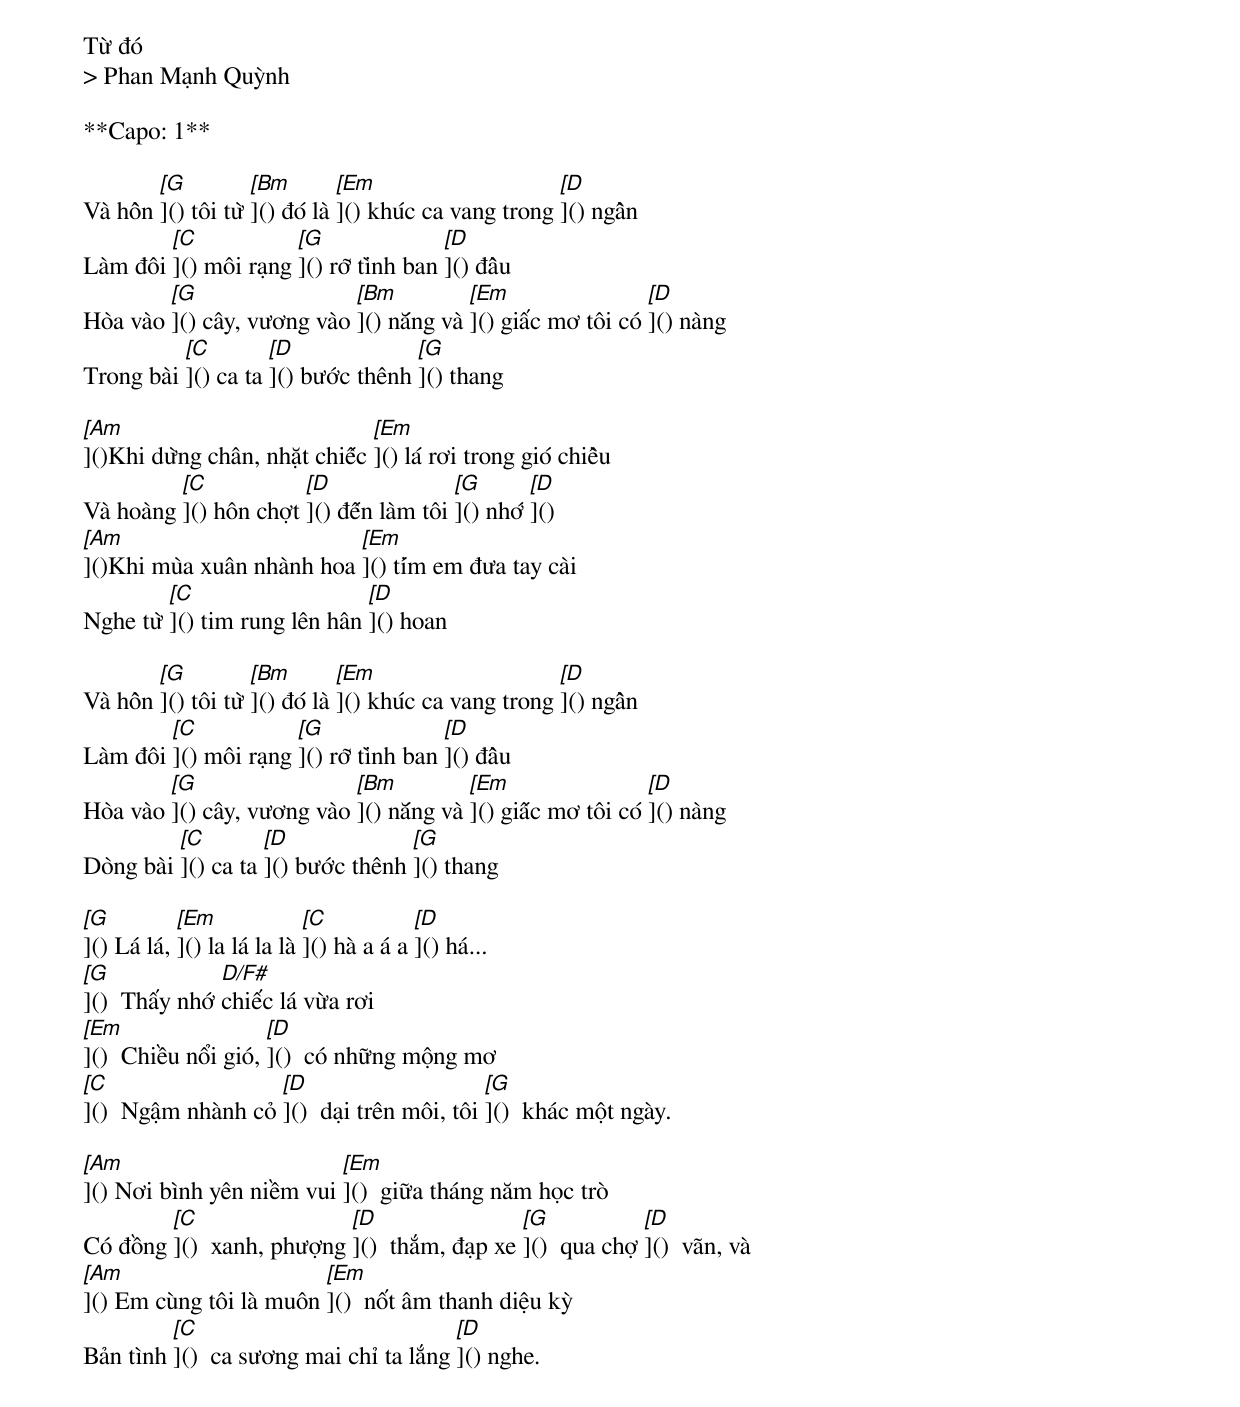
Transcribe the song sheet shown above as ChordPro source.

Từ đó
> Phan Mạnh Quỳnh

**Capo: 1**

Và hồn [[G]]() tôi từ [[Bm]]() đó là [[Em]]() khúc ca vang trong [[D]]() ngần
Làm đôi [[C]]() môi rạng [[G]]() rỡ tình ban [[D]]() đầu
Hòa vào [[G]]() cây, vương vào [[Bm]]() nắng và [[Em]]() giấc mơ tôi có [[D]]() nàng
Trong bài [[C]]() ca ta [[D]]() bước thênh [[G]]() thang

[[Am]]()Khi dừng chân, nhặt chiếc [[Em]]() lá rơi trong gió chiều
Và hoàng [[C]]() hôn chợt [[D]]() đến làm tôi [[G]]() nhớ [[D]]()
[[Am]]()Khi mùa xuân nhành hoa [[Em]]() tím em đưa tay cài
Nghe từ [[C]]() tim rung lên hân [[D]]() hoan

Và hồn [[G]]() tôi từ [[Bm]]() đó là [[Em]]() khúc ca vang trong [[D]]() ngần
Làm đôi [[C]]() môi rạng [[G]]() rỡ tình ban [[D]]() đầu
Hòa vào [[G]]() cây, vương vào [[Bm]]() nắng và [[Em]]() giấc mơ tôi có [[D]]() nàng
Dòng bài [[C]]() ca ta [[D]]() bước thênh [[G]]() thang

[[G]]() Lá lá, [[Em]]() la lá la là [[C]]() hà a á a [[D]]() há...
[[G]]()  Thấy nhớ [D/F#]chiếc lá vừa rơi
[[Em]]()  Chiều nổi gió, [[D]]()  có những mộng mơ
[[C]]()  Ngậm nhành cỏ [[D]]()  dại trên môi, tôi [[G]]()  khác một ngày.

[[Am]]() Nơi bình yên niềm vui [[Em]]()  giữa tháng năm học trò
Có đồng [[C]]()  xanh, phượng [[D]]()  thắm, đạp xe [[G]]()  qua chợ [[D]]()  vãn, và
[[Am]]() Em cùng tôi là muôn [[Em]]()  nốt âm thanh diệu kỳ
Bản tình [[C]]()  ca sương mai chỉ ta lắng [[D]]() nghe.
